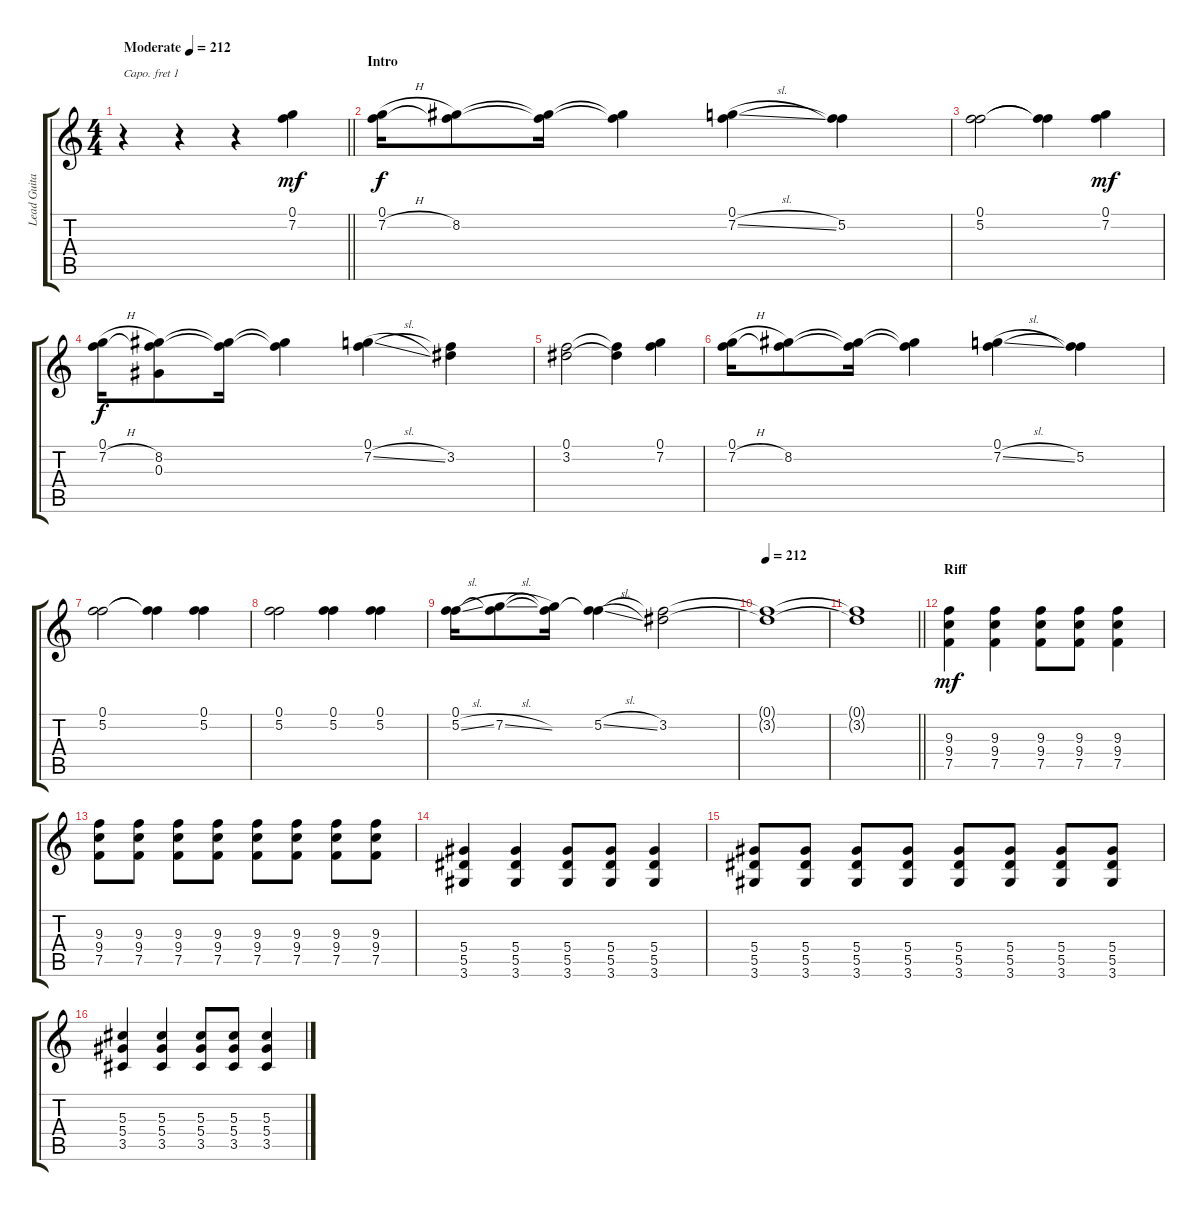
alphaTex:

\track ("Lead Guitar (Capo 1st Fret!!!)" "Lead Guita") {instrument overdrivenguitar}
\staff {score tabs}
\capo 1
\tuning (E4 B3 G3 D3 A2 E2) {hide}
\ts (4 4)
\tempo (212 "Moderate")
\tempo 188
\tempo (212 "Moderate")
\clef g2
\barLineRight lightlight
\ks c
r.4{dy mf instrument overdrivenguitar} r.4 r.4 (0.1 7.2).4 |
\section ("" "Intro")
(0.1 7.2{h}).16{dy f} (0.1{t} 8.2).8 (0.1{t} 8.2{t}).16 (0.1{t} 8.2{t}).4 (0.1 7.2{sl}).4 (0.1{t} 5.2).4 |
(0.1 5.2).2 (0.1{t} 5.2{t}).4 (0.1 7.2).4{dy mf} |
(0.1 7.2{h}).16{dy f} (0.1{t} 8.2 0.3).8 (0.1{t} 8.2{t}).16 (0.1{t} 8.2{t}).4 (0.1 7.2{sl}).4 (0.1{t} 3.2).4 |
(0.1 3.2).2 (0.1{t} 3.2{t}).4 (0.1 7.2).4 |
(0.1 7.2{h}).16 (0.1{t} 8.2).8 (0.1{t} 8.2{t}).16 (0.1{t} 8.2{t}).4 (0.1 7.2{sl}).4 (0.1{t} 5.2).4 |
(0.1 5.2).2 (0.1{t} 5.2{t}).4 (0.1 5.2).4 |
(0.1 5.2).2 (0.1 5.2).4 (0.1 5.2).4 |
(0.1 5.2{sl}).16 (0.1{t} 7.2{sl}).8 (0.1{t} 7.2{t}).16 (0.1{t} 5.2{sl}).4 (0.1{t} 3.2).2 |
\tempo 212
(0.1{t} 3.2{t}).1 |
\barLineRight lightlight
(0.1{t} 3.2{t}).1 |
\section ("" "Riff")
(9.3 9.4 7.5).4{dy mf instrument distortionguitar} (9.3 9.4 7.5).4 (9.3 9.4 7.5).8 (9.3 9.4 7.5).8 (9.3 9.4 7.5).4 |
(9.3 9.4 7.5).8 (9.3 9.4 7.5).8 (9.3 9.4 7.5).8 (9.3 9.4 7.5).8 (9.3 9.4 7.5).8 (9.3 9.4 7.5).8 (9.3 9.4 7.5).8 (9.3 9.4 7.5).8 |
(5.4 5.5 3.6).4 (5.4 5.5 3.6).4 (5.4 5.5 3.6).8 (5.4 5.5 3.6).8 (5.4 5.5 3.6).4 |
(5.4 5.5 3.6).8 (5.4 5.5 3.6).8 (5.4 5.5 3.6).8 (5.4 5.5 3.6).8 (5.4 5.5 3.6).8 (5.4 5.5 3.6).8 (5.4 5.5 3.6).8 (5.4 5.5 3.6).8 |
(5.3 5.4 3.5).4 (5.3 5.4 3.5).4 (5.3 5.4 3.5).8 (5.3 5.4 3.5).8 (5.3 5.4 3.5).4
